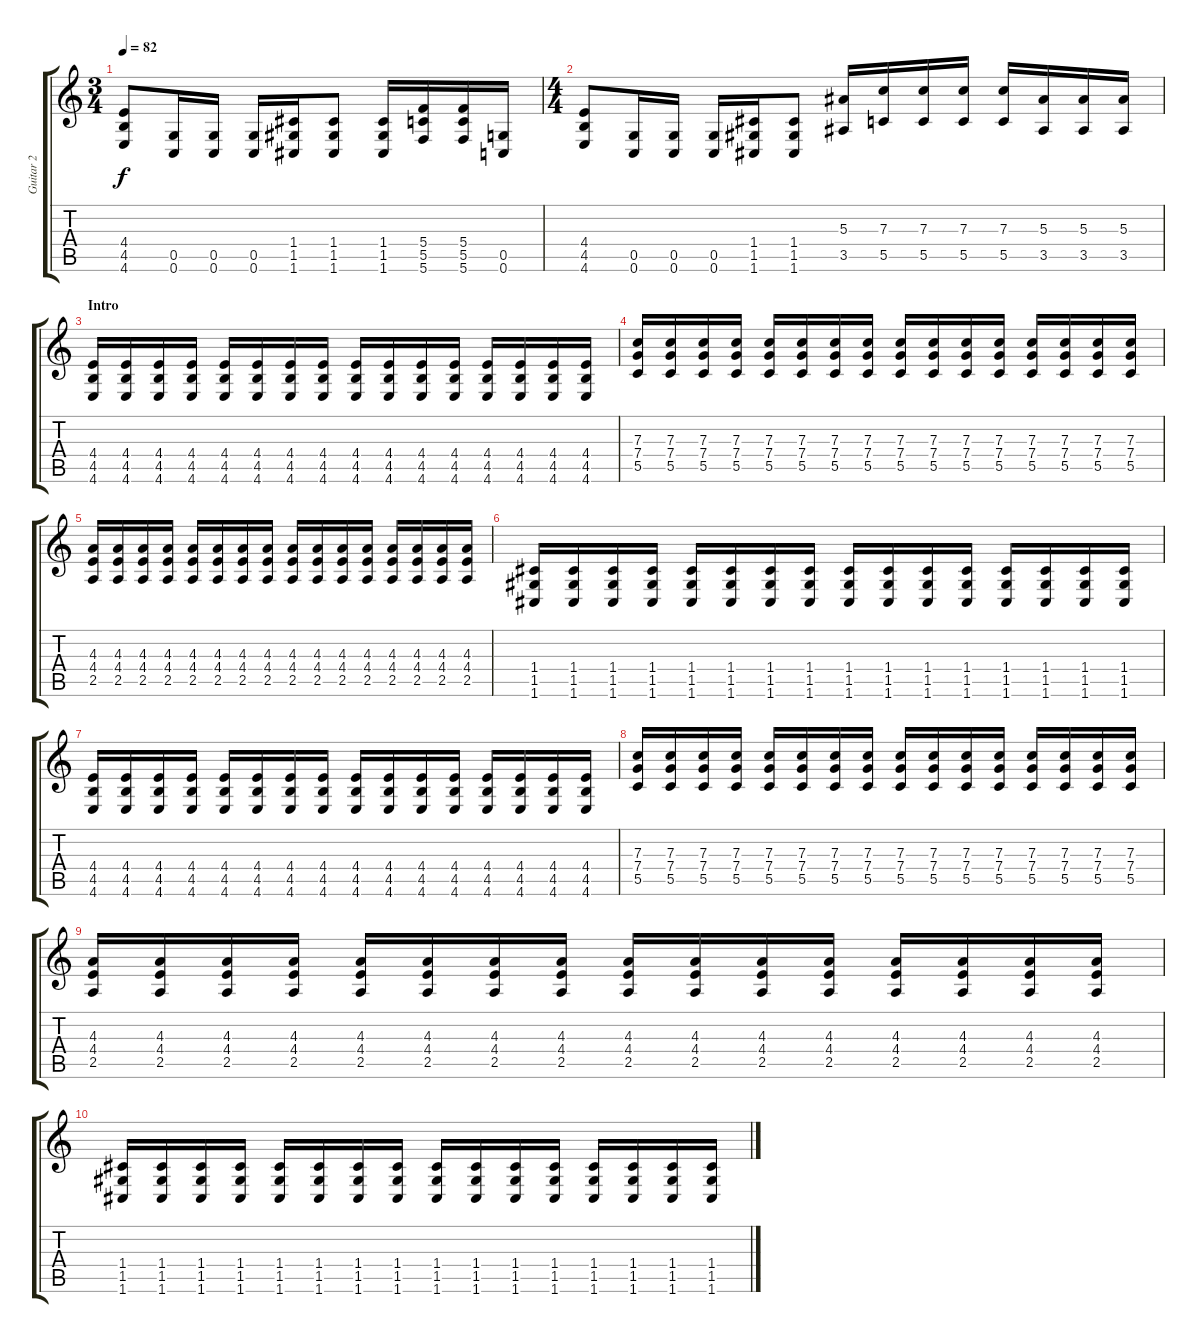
\track ("Guitar 2" "Guitar 2") {instrument distortionguitar}
\staff {score tabs}
\tuning (D4 A3 F3 C3 G2 C2) {hide}
\ts (3 4)
\tempo 82
\clef g2
\ks c
(4.4 4.5 4.6).8{dy f} (0.5 0.6).16 (0.5 0.6).16 (0.5 0.6).16 (1.4 1.5 1.6).16 (1.4 1.5 1.6).8 (1.4 1.5 1.6).16 (5.4 5.5 5.6).16 (5.4 5.5 5.6).16 (0.5 0.6).16 |
\ts (4 4)
(4.4 4.5 4.6).8 (0.5 0.6).16 (0.5 0.6).16 (0.5 0.6).16 (1.4 1.5 1.6).16 (1.4 1.5 1.6).8 (5.3 3.5).16 (7.3 5.5).16 (7.3 5.5).16 (7.3 5.5).16 (7.3 5.5).16 (5.3 3.5).16 (5.3 3.5).16 (5.3 3.5).16 |
\section ("" "Intro")
(4.4 4.5 4.6).16 (4.4 4.5 4.6).16 (4.4 4.5 4.6).16 (4.4 4.5 4.6).16 (4.4 4.5 4.6).16 (4.4 4.5 4.6).16 (4.4 4.5 4.6).16 (4.4 4.5 4.6).16 (4.4 4.5 4.6).16 (4.4 4.5 4.6).16 (4.4 4.5 4.6).16 (4.4 4.5 4.6).16 (4.4 4.5 4.6).16 (4.4 4.5 4.6).16 (4.4 4.5 4.6).16 (4.4 4.5 4.6).16 |
(7.3 7.4 5.5).16 (7.3 7.4 5.5).16 (7.3 7.4 5.5).16 (7.3 7.4 5.5).16 (7.3 7.4 5.5).16 (7.3 7.4 5.5).16 (7.3 7.4 5.5).16 (7.3 7.4 5.5).16 (7.3 7.4 5.5).16 (7.3 7.4 5.5).16 (7.3 7.4 5.5).16 (7.3 7.4 5.5).16 (7.3 7.4 5.5).16 (7.3 7.4 5.5).16 (7.3 7.4 5.5).16 (7.3 7.4 5.5).16 |
(4.3 4.4 2.5).16 (4.3 4.4 2.5).16 (4.3 4.4 2.5).16 (4.3 4.4 2.5).16 (4.3 4.4 2.5).16 (4.3 4.4 2.5).16 (4.3 4.4 2.5).16 (4.3 4.4 2.5).16 (4.3 4.4 2.5).16 (4.3 4.4 2.5).16 (4.3 4.4 2.5).16 (4.3 4.4 2.5).16 (4.3 4.4 2.5).16 (4.3 4.4 2.5).16 (4.3 4.4 2.5).16 (4.3 4.4 2.5).16 |
(1.4 1.5 1.6).16 (1.4 1.5 1.6).16 (1.4 1.5 1.6).16 (1.4 1.5 1.6).16 (1.4 1.5 1.6).16 (1.4 1.5 1.6).16 (1.4 1.5 1.6).16 (1.4 1.5 1.6).16 (1.4 1.5 1.6).16 (1.4 1.5 1.6).16 (1.4 1.5 1.6).16 (1.4 1.5 1.6).16 (1.4 1.5 1.6).16 (1.4 1.5 1.6).16 (1.4 1.5 1.6).16 (1.4 1.5 1.6).16 |
(4.4 4.5 4.6).16 (4.4 4.5 4.6).16 (4.4 4.5 4.6).16 (4.4 4.5 4.6).16 (4.4 4.5 4.6).16 (4.4 4.5 4.6).16 (4.4 4.5 4.6).16 (4.4 4.5 4.6).16 (4.4 4.5 4.6).16 (4.4 4.5 4.6).16 (4.4 4.5 4.6).16 (4.4 4.5 4.6).16 (4.4 4.5 4.6).16 (4.4 4.5 4.6).16 (4.4 4.5 4.6).16 (4.4 4.5 4.6).16 |
(7.3 7.4 5.5).16 (7.3 7.4 5.5).16 (7.3 7.4 5.5).16 (7.3 7.4 5.5).16 (7.3 7.4 5.5).16 (7.3 7.4 5.5).16 (7.3 7.4 5.5).16 (7.3 7.4 5.5).16 (7.3 7.4 5.5).16 (7.3 7.4 5.5).16 (7.3 7.4 5.5).16 (7.3 7.4 5.5).16 (7.3 7.4 5.5).16 (7.3 7.4 5.5).16 (7.3 7.4 5.5).16 (7.3 7.4 5.5).16 |
(4.3 4.4 2.5).16 (4.3 4.4 2.5).16 (4.3 4.4 2.5).16 (4.3 4.4 2.5).16 (4.3 4.4 2.5).16 (4.3 4.4 2.5).16 (4.3 4.4 2.5).16 (4.3 4.4 2.5).16 (4.3 4.4 2.5).16 (4.3 4.4 2.5).16 (4.3 4.4 2.5).16 (4.3 4.4 2.5).16 (4.3 4.4 2.5).16 (4.3 4.4 2.5).16 (4.3 4.4 2.5).16 (4.3 4.4 2.5).16 |
(1.4 1.5 1.6).16 (1.4 1.5 1.6).16 (1.4 1.5 1.6).16 (1.4 1.5 1.6).16 (1.4 1.5 1.6).16 (1.4 1.5 1.6).16 (1.4 1.5 1.6).16 (1.4 1.5 1.6).16 (1.4 1.5 1.6).16 (1.4 1.5 1.6).16 (1.4 1.5 1.6).16 (1.4 1.5 1.6).16 (1.4 1.5 1.6).16 (1.4 1.5 1.6).16 (1.4 1.5 1.6).16 (1.4 1.5 1.6).16
